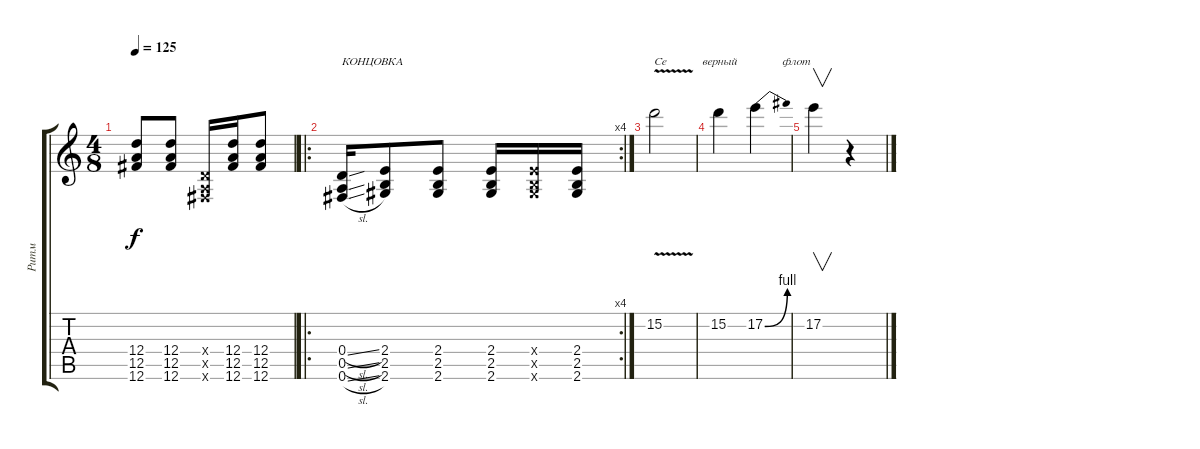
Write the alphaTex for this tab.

\track ("Ритм" "Ритм") {instrument acousticguitarnylon}
\staff {score tabs}
\tuning (E4 B3 G3 D3 A2 Gb2) {hide}
\ts (4 8)
\tempo 125
\clef g2
\ks c
(12.4 12.5 12.6).8{dy f} (12.4 12.5 12.6).8 (0.4{x} 0.5{x} 0.6{x}).16 (12.4 12.5 12.6).16 (12.4 12.5 12.6).8 |
\ro
\rc 4
(0.4{sl} 0.5{sl} 0.6{sl}).16{txt "КОНЦОВКА"} (2.4 2.5 2.6).8 (2.4 2.5 2.6).8 (2.4 2.5 2.6).16 (2.4{x} 2.5{x} 2.6{x}).16 (2.4 2.5 2.6).16 |
15.2{v}.2{txt "Се            верный               флот"} |
15.2.4 17.2{be (bend 0 0 60 4)}.4 |
17.2.4{v} r.4
